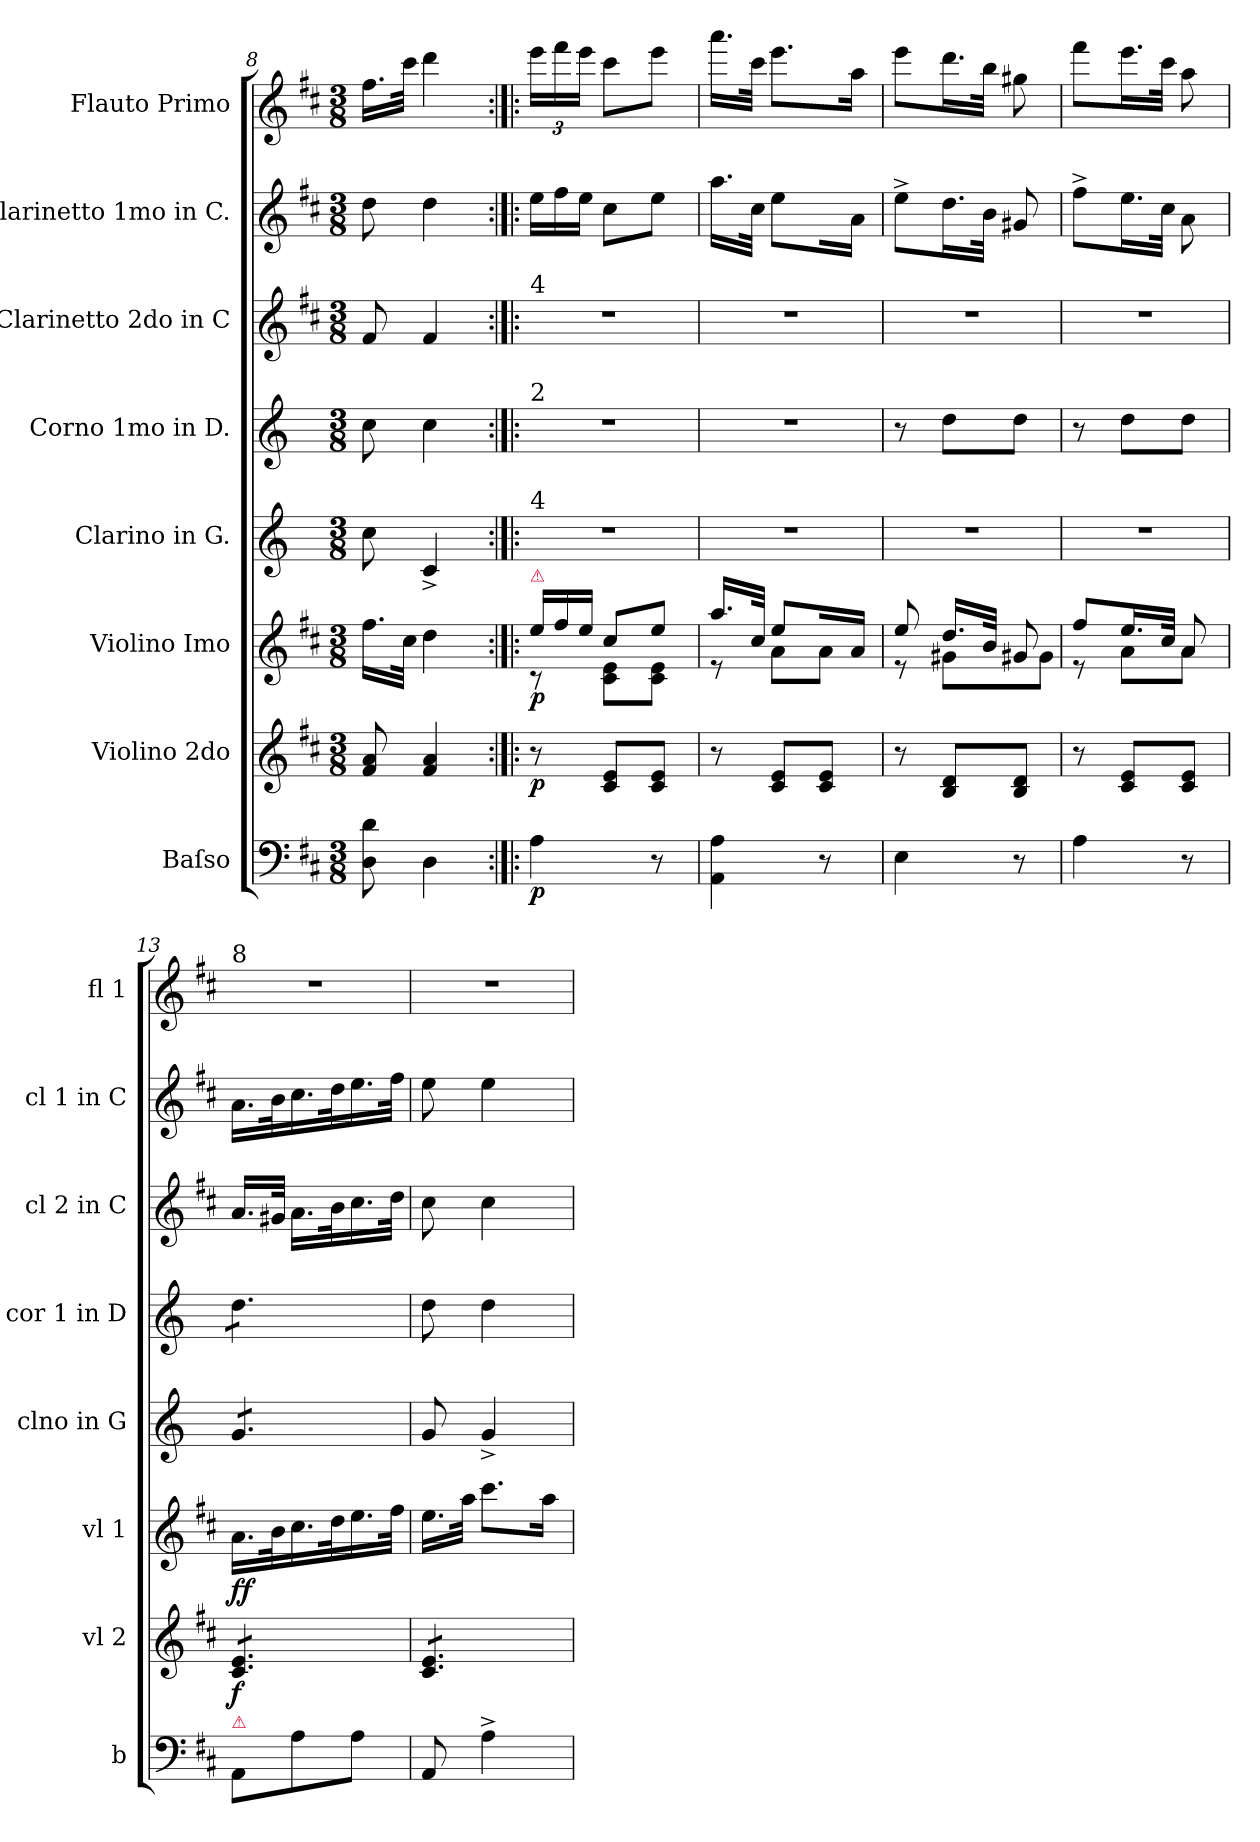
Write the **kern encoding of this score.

**kern	**dynam	**kern	**dynam	**kern	**dynam	**kern	**kern	**kern	**kern	**kern
*part8	*part8	*part7	*part7	*part6	*part6	*part5	*part4	*part3	*part2	*part1
*staff8	*staff8	*staff7	*staff7	*staff6	*staff6	*staff5	*staff4	*staff3	*staff2	*staff1
*I"Baſso	*	*I"Violino 2do	*	*I"Violino Imo	*	*I"Clarino in G.	*I"Corno 1mo in D.	*I"Clarinetto 2do in C	*I"Clarinetto 1mo in C.	*I"Flauto Primo
*I'b	*	*I'vl 2	*	*I'vl 1	*	*I'clno in G	*I'cor 1 in D	*I'cl 2 in C	*I'cl 1 in C	*I'fl 1
*clefF4	*	*clefG2	*	*clefG2	*	*clefG2	*clefG2	*clefG2	*clefG2	*clefG2
*	*	*	*	*	*	*ITrd-1c-2	*ITrd6c10	*	*	*
*k[f#c#]	*	*k[f#c#]	*	*k[f#c#]	*	*k[f#c#]	*k[f#c#]	*k[f#c#]	*k[f#c#]	*k[f#c#]
*D:	*	*D:	*	*D:	*	*D:	*D:	*D:	*D:	*D:
*M3/8	*	*M3/8	*	*M3/8	*	*M3/8	*M3/8	*M3/8	*M3/8	*M3/8
=8	=8	=8	=8	=8	=8	=8	=8	=8	=8	=8
8D\ 8d\	.	8f#/ 8a/	.	16.ff#\LL	.	8dd\	8d\	8f#/	8dd\	16.ff#\LL
.	.	.	.	32cc#\JJk	.	.	.	.	.	32ccc#\JJk
4D\	.	4f#/ 4a/	.	4dd\	.	4d^/	4d\	4f#/	4dd\	4ddd\
=9:|!|:	=9:|!|:	=9:|!|:	=9:|!|:	=9:|!|:	=9:|!|:	=9:|!|:	=9:|!|:	=9:|!|:	=9:|!|:	=9:|!|:
*	*	*	*	*Xtuplet	*	*	*	*	*Xtuplet	*
*	*	*	*	*^	*	*	*	*	*	*
!	!	!	!	!	!	!	!	!	!LO:TX:a:t=4	!	!
!	!	!	!	!	!	!	!	!LO:TX:a:t=2	!	!	!
!	!	!	!	!	!	!	!LO:TX:a:t=4	!	!	!	!
!	!	!	!	!LO:TX:a:color=crimson:t=⚠	!	!	!	!	!	!	!
4A\	p	8r	p	24ee/LL	8r	p	4.r	4.r	4.r	24ee\LL	24eee\LL
.	.	.	.	24ff#/	.	.	.	.	.	24ff#\	24fff#\
.	.	.	.	24ee/JJ	.	.	.	.	.	24ee\JJ	24eee\JJ
.	.	8c#/ 8e/L	.	8cc#/L	8c#\ 8e\L	.	.	.	.	8cc#\L	8ccc#\L
8r	.	8c#/ 8e/J	.	8ee/J	8c#\ 8e\J	.	.	.	.	8ee\J	8eee\J
=10	=10	=10	=10	=10	=10	=10	=10	=10	=10	=10	=10
4AA\ 4A\	.	8r	.	16.aa/LL	8r	.	4.r	4.r	4.r	16.aa\LL	16.aaa\LL
.	.	.	.	32cc#/JJk	.	.	.	.	.	32cc#\JJk	32ccc#\JJk
.	.	8c#/ 8e/L	.	8ee/L	8a\L	.	.	.	.	8ee\L	8.eee\L
8r	.	8c#/ 8e/J	.	16ryy	8a\J	.	.	.	.	16ryy	.
.	.	.	.	16a/Jk	.	.	.	.	.	16a\Jk	16aa\Jk
=11	=11	=11	=11	=11	=11	=11	=11	=11	=11	=11	=11
4E\	.	8r	.	8ee/	8r	.	4.r	8r	4.r	8ee^<\L	8eee\L
.	.	8B/ 8d/L	.	16.dd/LL	8g#X\L	.	.	8e\L	.	16.dd\L	16.ddd\L
.	.	.	.	32b/JJk	.	.	.	.	.	32b\JJk	32bb\JJk
8r	.	8B/ 8d/J	.	8g#X/	8g#\J	.	.	8e\J	.	8g#X/	8gg#X\
=12	=12	=12	=12	=12	=12	=12	=12	=12	=12	=12	=12
4A\	.	8r	.	8ff#/L	8r	.	4.r	8r	4.r	8ff#^<\L	8fff#\L
.	.	8c#/ 8e/L	.	16.ee/L	8a\L	.	.	8e\L	.	16.ee\L	16.eee\L
.	.	.	.	32cc#/JJk	.	.	.	.	.	32cc#\JJk	32ccc#\JJk
8r	.	8c#/ 8e/J	.	8a/	8a\J	.	.	8e\J	.	8a\	8aa\
=13	=13	=13	=13	=13	=13	=13	=13	=13	=13	=13	=13
!	!	!	!	!	!	!	!	!	!	!	!LO:TX:a:t=8
!LO:TX:a:color=crimson:t=⚠	!	!	!	!	!	!	!	!	!	!	!
*	*	*	*	*v	*v	*	*	*	*	*	*
*	*	*tremolo	*	*	*	*	*	*	*	*
*	*	*	*	*	*	*tremolo	*	*	*	*
*	*	*	*	*	*	*	*tremolo	*	*	*
8AA/L	.	8c#/ 8e/L	f	16.a\LL	ff	8a/L	8e\L	16.a/LL	16.a\LL	4.r
.	.	.	.	32b\K	.	.	.	32g#X/JJk	32b\K	.
8A\	.	8c#/ 8e/	.	16.cc#\	.	8a/	8e\	16.a\LL	16.cc#\	.
.	.	.	.	32dd\K	.	.	.	32b\K	32dd\K	.
8A\J	.	8c#/ 8e/J	.	16.ee\	.	8a/J	8e\J	16.cc#\	16.ee\	.
*	*	*	*	*	*	*	*Xtremolo	*	*	*
*	*	*	*	*	*	*Xtremolo	*	*	*	*
.	.	.	.	32ff#\JJk	.	.	.	32dd\JJk	32ff#\JJk	.
=14	=14	=14	=14	=14	=14	=14	=14	=14	=14	=14
8AA/	.	8c#/ 8e/L	.	16.ee\LL	.	8a/	8e\	8cc#\	8ee\	4.r
.	.	.	.	32aa\JJk	.	.	.	.	.	.
4A^<\	.	8c#/ 8e/	.	8.ccc#\L	.	4a^/	4e\	4cc#\	4ee\	.
.	.	8c#/ 8e/J	.	.	.	.	.	.	.	.
*	*	*Xtremolo	*	*	*	*	*	*	*	*
.	.	.	.	16aa\Jk	.	.	.	.	.	.
=	=	=	=	=	=	=	=	=	=	=
*-	*-	*-	*-	*-	*-	*-	*-	*-	*-	*-
